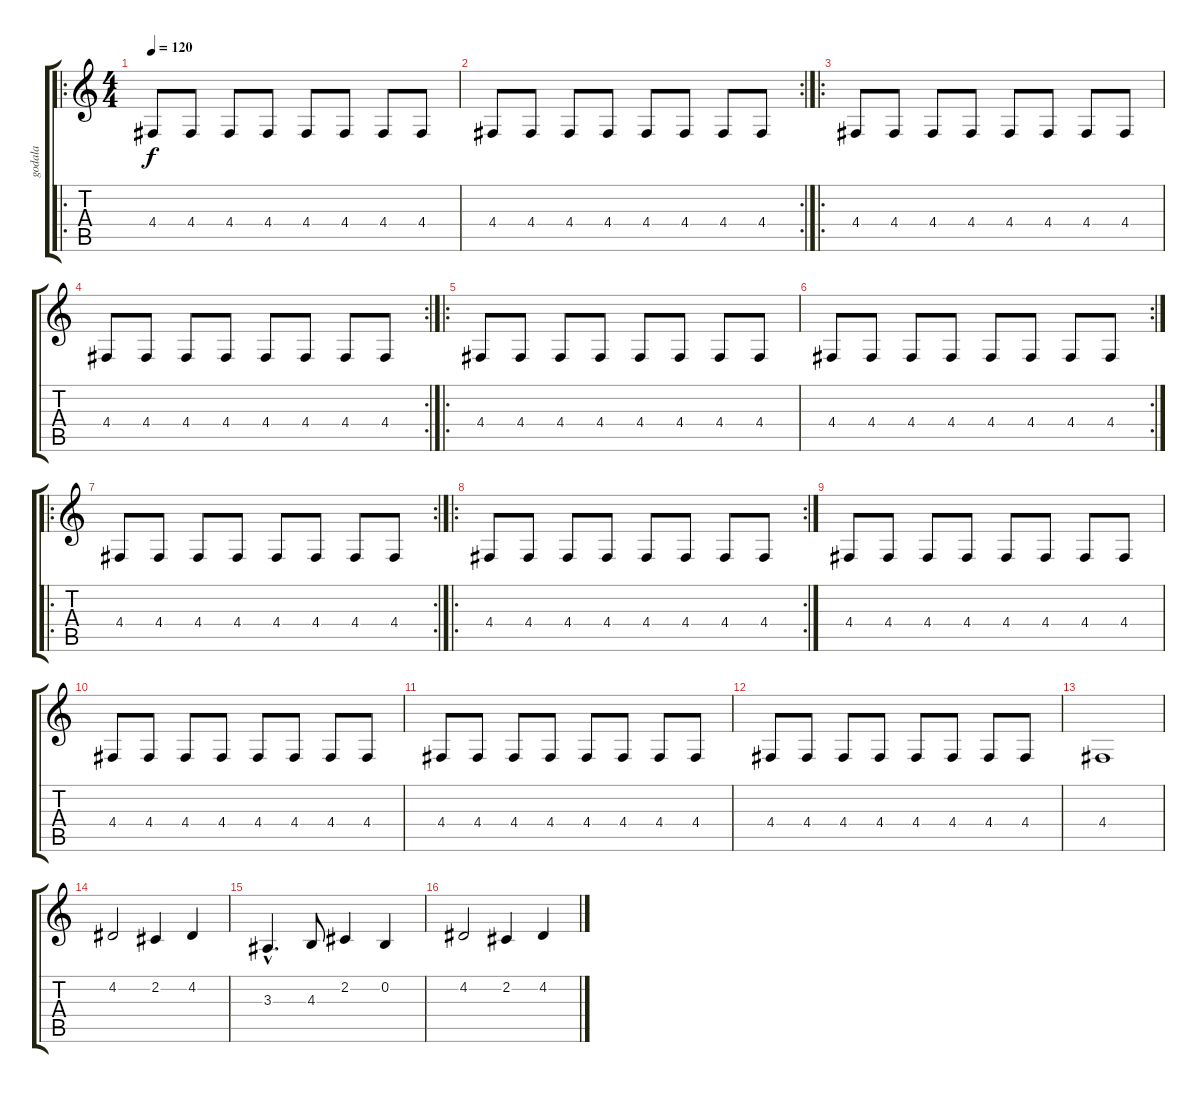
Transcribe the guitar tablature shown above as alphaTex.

\track ("godala" "godala") {instrument stringensemble1}
\staff {score tabs}
\tuning (E4 B3 G3 D3 A2 E2) {hide}
\ro
\ts (4 4)
\tempo 120
\clef g2
\ks c
4.4.8{dy f} 4.4.8 4.4.8 4.4.8 4.4.8 4.4.8 4.4.8 4.4.8 |
\rc 2
4.4.8 4.4.8 4.4.8 4.4.8 4.4.8 4.4.8 4.4.8 4.4.8 |
\ro
4.4.8 4.4.8 4.4.8 4.4.8 4.4.8 4.4.8 4.4.8 4.4.8 |
\rc 2
4.4.8 4.4.8 4.4.8 4.4.8 4.4.8 4.4.8 4.4.8 4.4.8 |
\ro
4.4.8 4.4.8 4.4.8 4.4.8 4.4.8 4.4.8 4.4.8 4.4.8 |
\rc 2
4.4.8 4.4.8 4.4.8 4.4.8 4.4.8 4.4.8 4.4.8 4.4.8 |
\ro
\rc 2
4.4.8 4.4.8 4.4.8 4.4.8 4.4.8 4.4.8 4.4.8 4.4.8 |
\ro
\rc 2
4.4.8 4.4.8 4.4.8 4.4.8 4.4.8 4.4.8 4.4.8 4.4.8 |
4.4.8 4.4.8 4.4.8 4.4.8 4.4.8 4.4.8 4.4.8 4.4.8 |
4.4.8 4.4.8 4.4.8 4.4.8 4.4.8 4.4.8 4.4.8 4.4.8 |
4.4.8 4.4.8 4.4.8 4.4.8 4.4.8 4.4.8 4.4.8 4.4.8 |
4.4.8 4.4.8 4.4.8 4.4.8 4.4.8 4.4.8 4.4.8 4.4.8 |
4.4.1 |
4.2.2 2.2.4 4.2.4 |
3.3{hac}.4{d} 4.3.8 2.2.4 0.2.4 |
4.2.2 2.2.4 4.2.4
